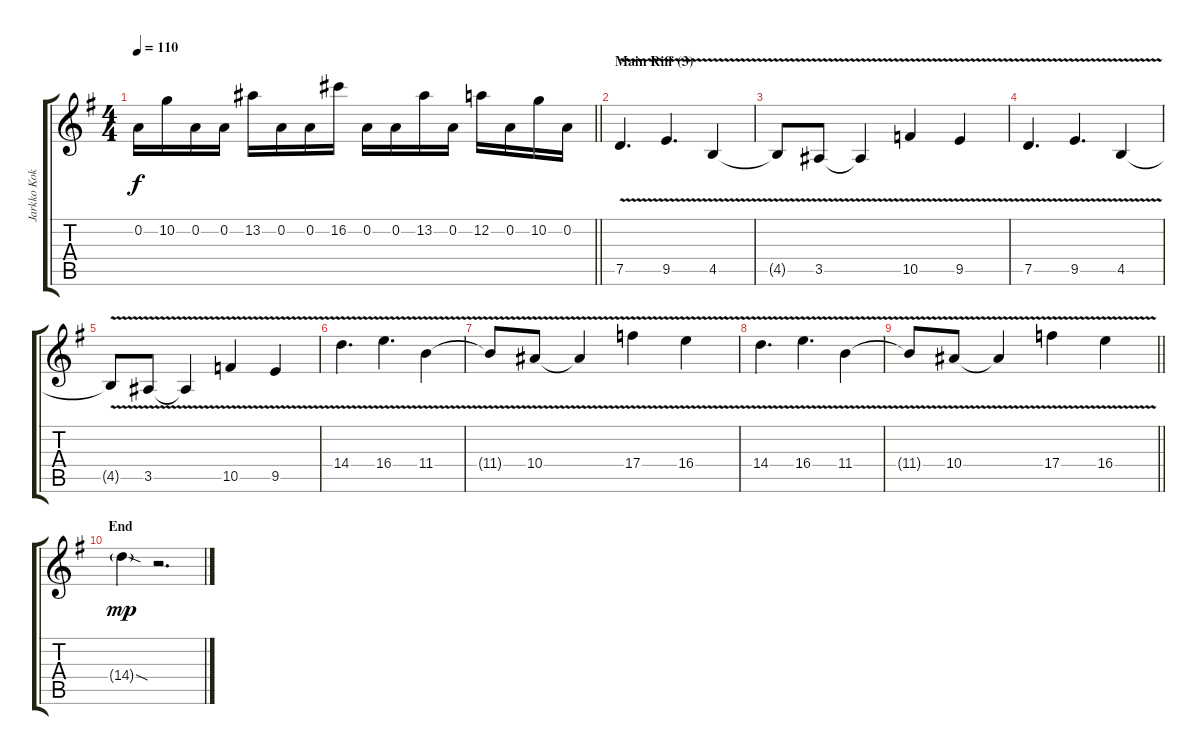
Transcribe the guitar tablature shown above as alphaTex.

\track ("Jarkko Kokko (lead guitar)" "Jarkko Kok") {instrument distortionguitar}
\staff {score tabs}
\tuning (D4 A3 F3 C3 G2 D2) {hide}
\ts (4 4)
\tempo 110
\clef g2
\barLineRight lightlight
\ks eminor
0.2.16{dy f} 10.2.16 0.2.16 0.2.16 13.2.16 0.2.16 0.2.16 16.2.16 0.2.16 0.2.16 13.2.16 0.2.16 12.2.16 0.2.16 10.2.16 0.2.16 |
\section ("" "Main Riff (3)")
7.5{v}.4{d} 9.5{v}.4{d} 4.5{v}.4 |
4.5{t}.8 3.5{v}.8 3.5{t}.4 10.5{v}.4 9.5{v}.4 |
7.5{v}.4{d} 9.5{v}.4{d} 4.5{v}.4 |
4.5{t}.8 3.5{v}.8 3.5{t}.4 10.5{v}.4 9.5{v}.4 |
14.4{v}.4{d} 16.4{v}.4{d} 11.4{v}.4 |
11.4{t}.8 10.4{v}.8 10.4{t}.4 17.4{v}.4 16.4{v}.4 |
14.4{v}.4{d} 16.4{v}.4{d} 11.4{v}.4 |
\barLineRight lightlight
11.4{t}.8 10.4{v}.8 10.4{t}.4 17.4{v}.4 16.4{v}.4 |
\section ("" "End")
14.4{sod g}.4{dy mp} r.2{d}
